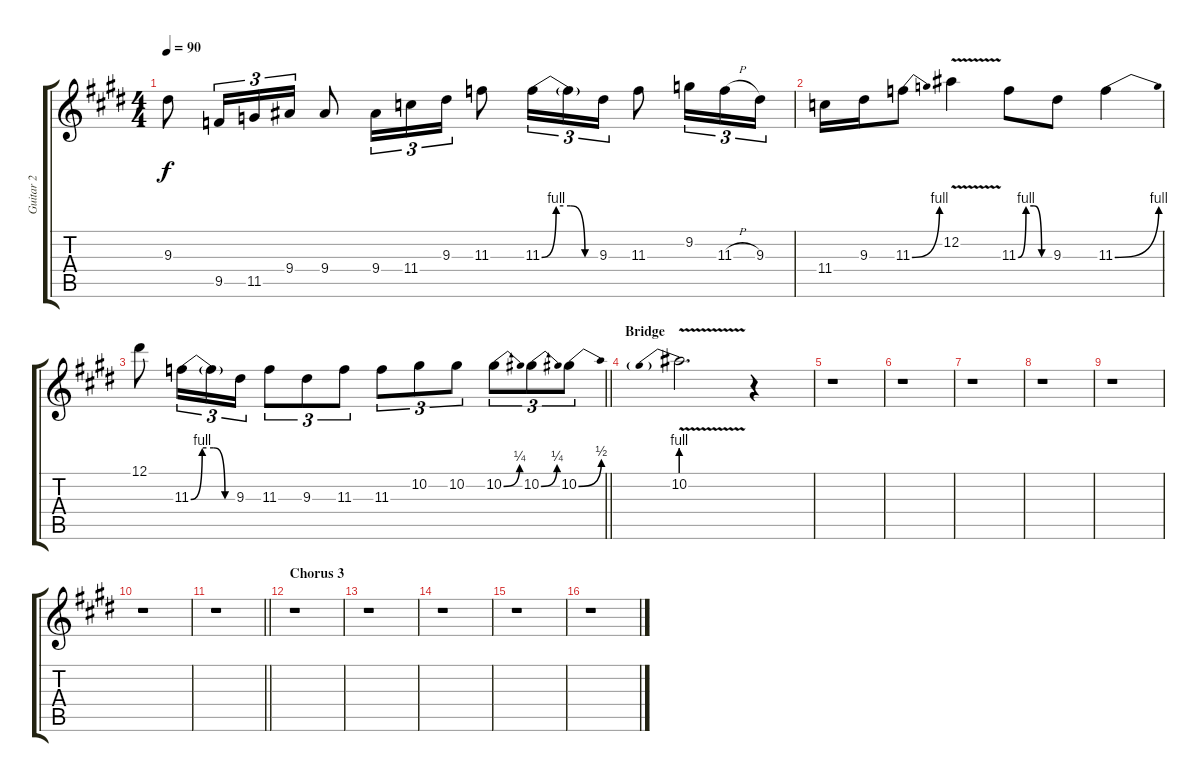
\track ("Guitar 2" "Guitar 2") {instrument distortionguitar}
\staff {score tabs}
\tuning (Eb4 Bb3 Gb3 Db3 Ab2 Eb2) {hide}
\ts (4 4)
\tempo 90
\clef g2
\ks e
9.3.8{dy f} 9.5.16{tu (3 2)} 11.5.16{tu (3 2)} 9.4.16{tu (3 2)} 9.4.8 9.4.16{tu (3 2)} 11.4.16{tu (3 2)} 9.3.16{tu (3 2)} 11.3.8 11.3{be (custom 0 0 15 4 30 4 45 0 60 0)}.16{tu (3 2)} 11.3{t}.16{tu (3 2)} 9.3.16{tu (3 2)} 11.3.8 9.2.16{tu (3 2)} 11.3{h}.16{tu (3 2)} 9.3.16{tu (3 2)} |
11.4.16 9.3.16 11.3{be (bend 0 0 60 4)}.8 12.2{v}.4 11.3{be (custom 0 0 15 4 30 4 45 0 60 0)}.8 9.3.8 11.3{be (bend 0 0 60 4)}.4 |
\barLineRight lightlight
12.1.8 11.3{be (custom 0 0 15 4 30 4 45 0 60 0)}.16{tu (3 2)} 11.3{t}.16{tu (3 2)} 9.3.16{tu (3 2)} 11.3.8{tu (3 2)} 9.3.8{tu (3 2)} 11.3.8{tu (3 2)} 11.3.8{tu (3 2)} 10.2.8{tu (3 2)} 10.2.8{tu (3 2)} 10.2{be (bend 0 0 60 1)}.8{tu (3 2)} 10.2{be (bend 0 0 60 1)}.8{tu (3 2)} 10.2{be (bend 0 0 60 2)}.8{tu (3 2)} |
\section ("" "Bridge")
10.2{be (prebend 0 4 60 4) v}.2{d} r.4 |
r.1 |
r.1 |
r.1 |
r.1 |
r.1 |
r.1 |
\barLineRight lightlight
r.1 |
\section ("" "Chorus 3")
r.1 |
r.1 |
r.1 |
r.1 |
r.1
